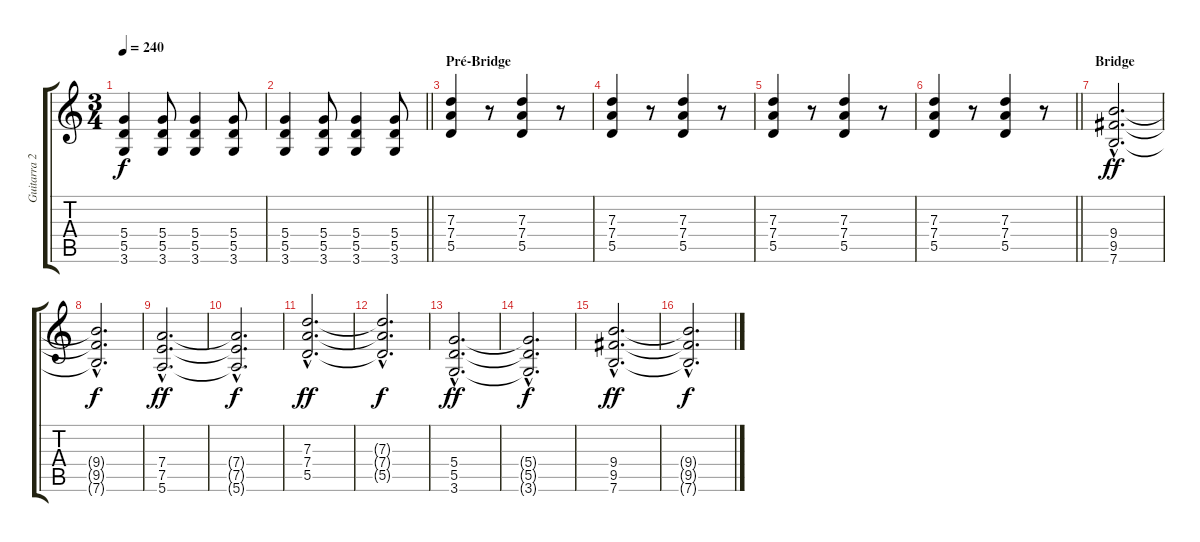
\track ("Guitarra 2 - Erik" "Guitarra 2") {instrument overdrivenguitar}
\staff {score tabs}
\tuning (E4 B3 G3 D3 A2 E2) {hide}
\ts (3 4)
\tempo 240
\clef g2
\ks c
(5.4 5.5 3.6).4{dy f} (5.4 5.5 3.6).8 (5.4 5.5 3.6).4 (5.4 5.5 3.6).8 |
\barLineRight lightlight
(5.4 5.5 3.6).4 (5.4 5.5 3.6).8 (5.4 5.5 3.6).4 (5.4 5.5 3.6).8 |
\section ("" "Pré-Bridge")
(7.3 7.4 5.5).4 r.8 (7.3 7.4 5.5).4 r.8 |
(7.3 7.4 5.5).4 r.8 (7.3 7.4 5.5).4 r.8 |
(7.3 7.4 5.5).4 r.8 (7.3 7.4 5.5).4 r.8 |
\barLineRight lightlight
(7.3 7.4 5.5).4 r.8 (7.3 7.4 5.5).4 r.8 |
\section ("" "Bridge")
(9.4{hac} 9.5{hac} 7.6{hac}).2{d dy ff} |
(9.4{hac t} 9.5{hac t} 7.6{hac t}).2{d dy f} |
(7.4{hac} 7.5{hac} 5.6{hac}).2{d dy ff} |
(7.4{hac t} 7.5{hac t} 5.6{hac t}).2{d dy f} |
(7.3{hac} 7.4{hac} 5.5{hac}).2{d dy ff} |
(7.3{hac t} 7.4{hac t} 5.5{hac t}).2{d dy f} |
(5.4{hac} 5.5{hac} 3.6{hac}).2{d dy ff} |
(5.4{hac t} 5.5{hac t} 3.6{hac t}).2{d dy f} |
(9.4{hac} 9.5{hac} 7.6{hac}).2{d dy ff} |
(9.4{hac t} 9.5{hac t} 7.6{hac t}).2{d dy f}
